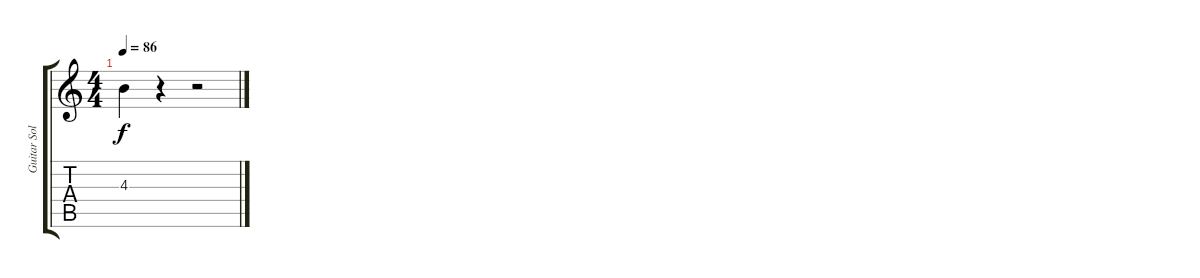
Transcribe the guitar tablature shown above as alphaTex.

\track ("Guitar Solo" "Guitar Sol") {instrument distortionguitar}
\staff {score tabs}
\tuning (E4 B3 G3 D3 A2 E2) {hide}
\ts (4 4)
\tempo 86
\clef g2
\ks c
4.3{t}.4{dy f} r.4 r.2
